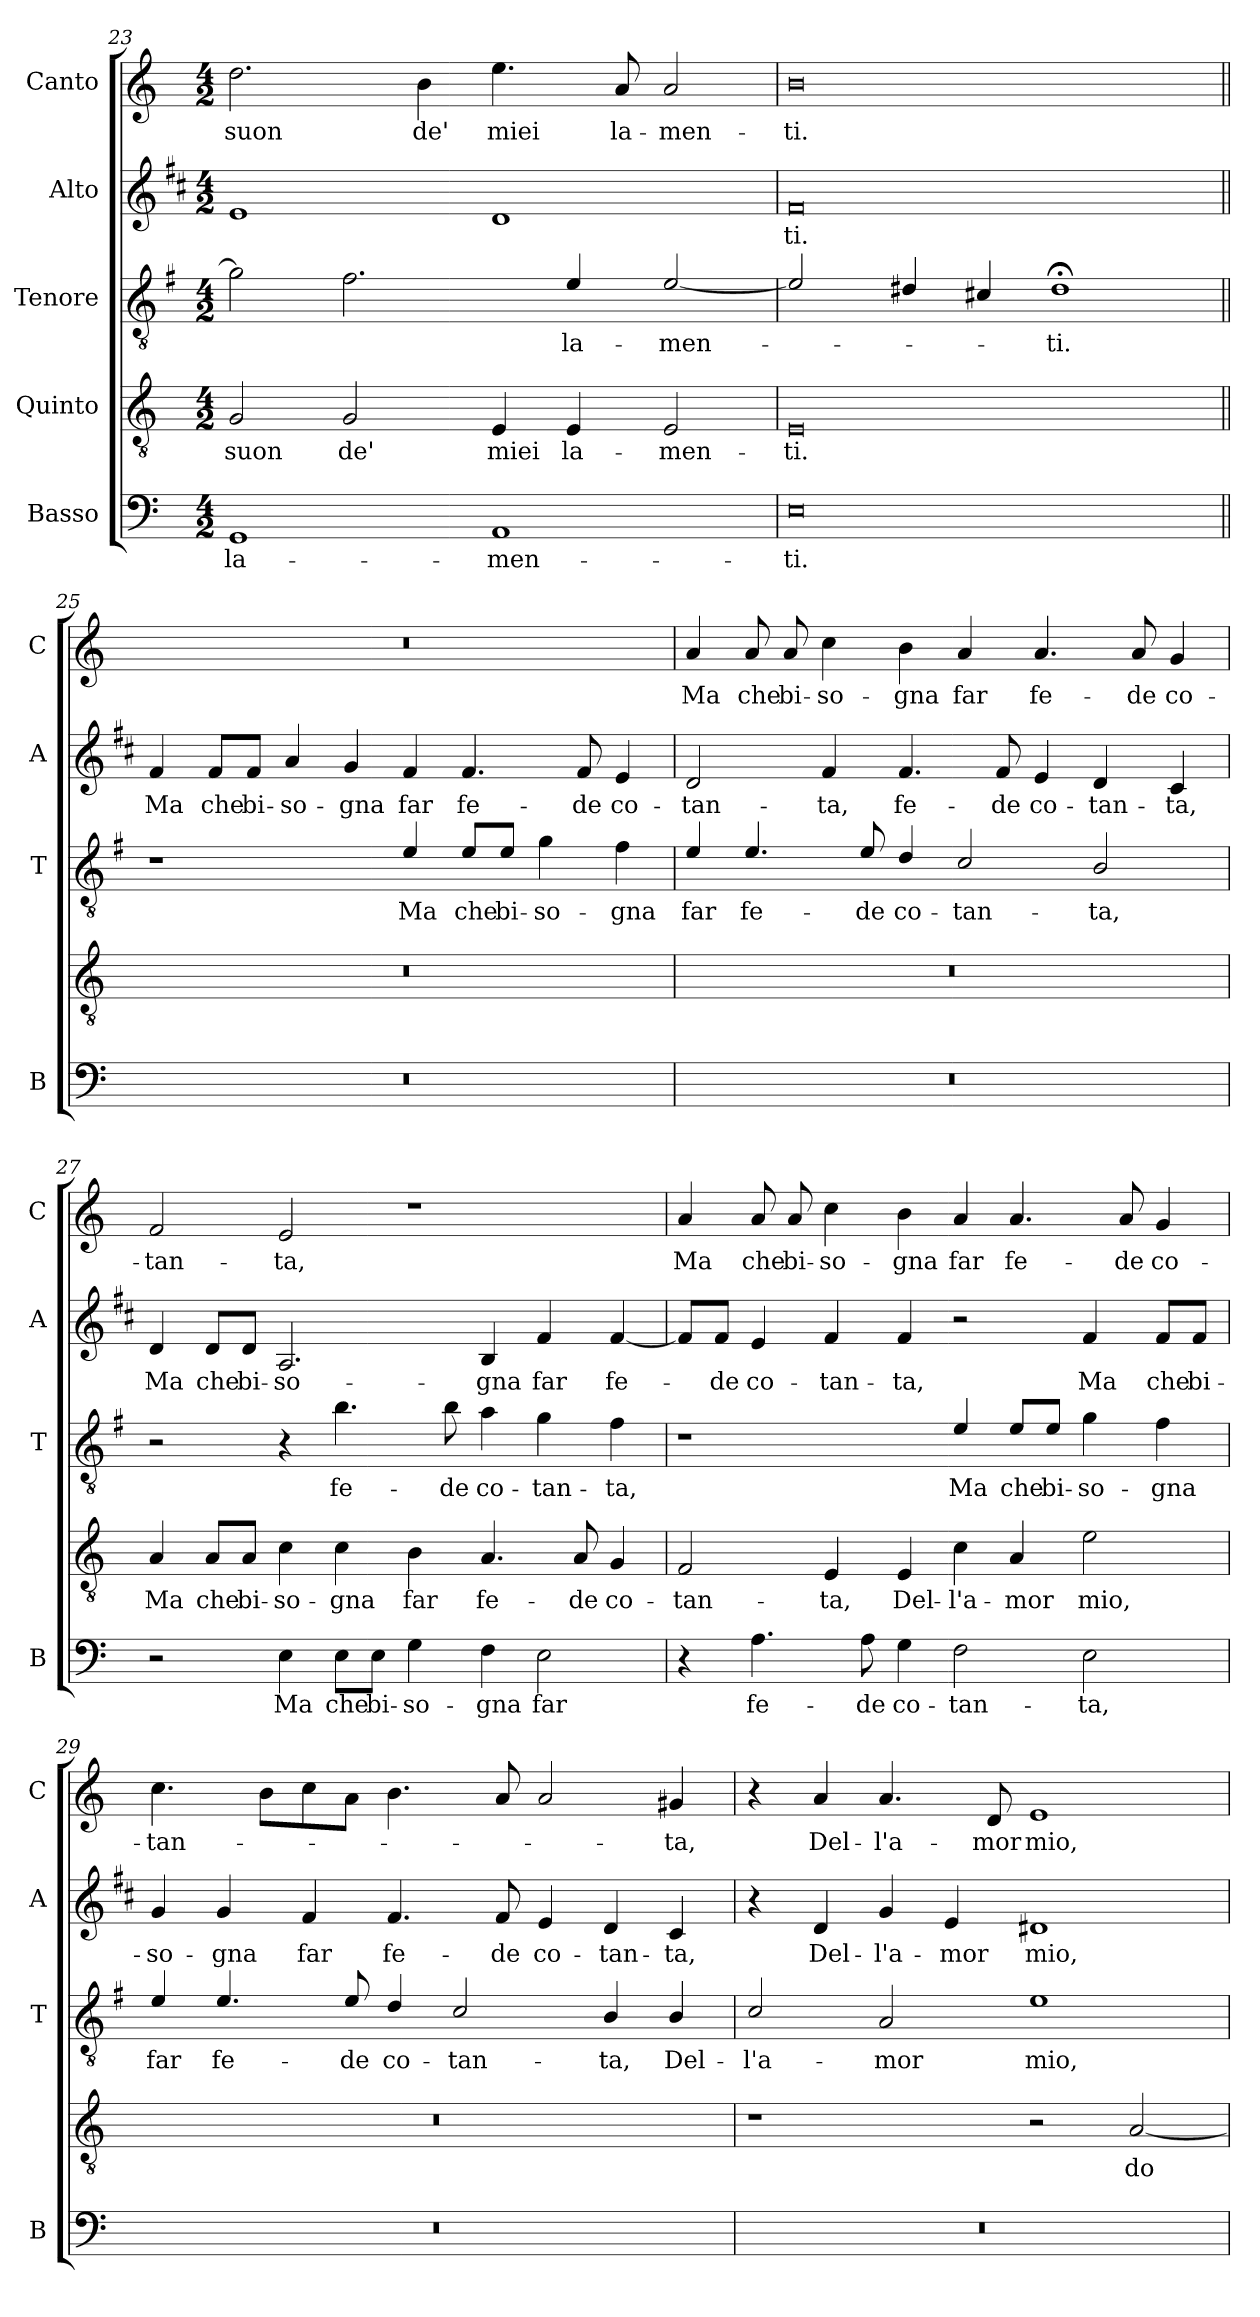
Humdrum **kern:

**kern	**text	**kern	**text	**kern	**text	**kern	**text	**kern	**text
*part5	*part5	*part4	*part4	*part3	*part3	*part2	*part2	*part1	*part1
*staff5	*staff5	*staff4	*staff4	*staff3	*staff3	*staff2	*staff2	*staff1	*staff1
*I"Basso	*	*I"Quinto	*	*I"Tenore	*	*I"Alto	*	*I"Canto	*
*I'B	*	*	*	*I'T	*	*I'A	*	*I'C	*
*clefF4	*	*clefGv2	*	*clefGv2	*	*clefG2	*	*clefG2	*
*	*	*	*	*ITrd4c7	*	*ITrd1c2	*	*	*
*k[]	*	*k[]	*	*k[]	*	*k[]	*	*k[]	*
*C:	*	*C:	*	*C:	*	*C:	*	*C:	*
*M4/2	*	*M4/2	*	*M4/2	*	*M4/2	*	*M4/2	*
=23	=23	=23	=23	=23	=23	=23	=23	=23	=23
!	!LO:LY:b	!	!LO:LY:b	!	!	!	!	!	!LO:LY:b
1GG	la-	2G/	suon	2c\]	.	1d	.	2.dd\	suon
!	!	!	!LO:LY:b	!	!	!	!	!	!
.	.	2G/	de'	2.B\	.	.	.	.	.
!	!	!	!	!	!	!	!	!	!LO:LY:b
.	.	.	.	.	.	.	.	4b\	de'
!	!LO:LY:b	!	!LO:LY:b	!	!	!	!	!	!LO:LY:b
1AA	-men-	4E/	miei	.	.	1c	.	4.ee\	miei
!	!	!	!LO:LY:b	!	!LO:LY:b	!	!	!	!
.	.	4E/	la-	4A/	la-	.	.	.	.
!	!	!	!	!	!	!	!	!	!LO:LY:b
.	.	.	.	.	.	.	.	8a/	la-
!	!	!	!LO:LY:b	!	!LO:LY:b	!	!	!	!LO:LY:b
.	.	2E/	-men-	[2A/	-men-	.	.	2a/	-men-
=24	=24	=24	=24	=24	=24	=24	=24	=24	=24
!	!LO:LY:b	!	!LO:LY:b	!	!	!	!LO:LY:b	!	!LO:LY:b
0E	-ti.	0E	-ti.	2A/]	.	0e	-ti.	0b	-ti.
.	.	.	.	4G#X/	.	.	.	.	.
.	.	.	.	4F#X/	.	.	.	.	.
!	!	!	!	!	!LO:LY:b	!	!	!	!
.	.	.	.	1G#;<	-ti.	.	.	.	.
!!LO:PB:g=z
=25||	=25||	=25||	=25||	=25||	=25||	=25||	=25||	=25||	=25||
!	!	!	!	!	!	!	!LO:LY:b	!	!
0r	.	0r	.	1r	.	4e/	Ma	0r	.
!	!	!	!	!	!	!	!LO:LY:b	!	!
.	.	.	.	.	.	8e/L	che	.	.
!	!	!	!	!	!	!	!LO:LY:b	!	!
.	.	.	.	.	.	8e/J	bi-	.	.
!	!	!	!	!	!	!	!LO:LY:b	!	!
.	.	.	.	.	.	4g/	-so-	.	.
!	!	!	!	!	!	!	!LO:LY:b	!	!
.	.	.	.	.	.	4f/	-gna	.	.
!	!	!	!	!	!LO:LY:b	!	!LO:LY:b	!	!
.	.	.	.	4A/	Ma	4e/	far	.	.
!	!	!	!	!	!LO:LY:b	!	!LO:LY:b	!	!
.	.	.	.	8A/L	che	4.e/	fe-	.	.
!	!	!	!	!	!LO:LY:b	!	!	!	!
.	.	.	.	8A/J	bi-	.	.	.	.
!	!	!	!	!	!LO:LY:b	!	!	!	!
.	.	.	.	4c\	-so-	.	.	.	.
!	!	!	!	!	!	!	!LO:LY:b	!	!
.	.	.	.	.	.	8e/	-de	.	.
!	!	!	!	!	!LO:LY:b	!	!LO:LY:b	!	!
.	.	.	.	4B\	-gna	4d/	co-	.	.
=26	=26	=26	=26	=26	=26	=26	=26	=26	=26
!	!	!	!	!	!LO:LY:b	!	!LO:LY:b	!	!LO:LY:b
0r	.	0r	.	4A/	far	2c/	-tan-	4a/	Ma
!	!	!	!	!	!LO:LY:b	!	!	!	!LO:LY:b
.	.	.	.	4.A/	fe-	.	.	8a/	che
!	!	!	!	!	!	!	!	!	!LO:LY:b
.	.	.	.	.	.	.	.	8a/	bi-
!	!	!	!	!	!	!	!LO:LY:b	!	!LO:LY:b
.	.	.	.	.	.	4e/	-ta,	4cc\	-so-
!	!	!	!	!	!LO:LY:b	!	!	!	!
.	.	.	.	8A/	-de	.	.	.	.
!	!	!	!	!	!LO:LY:b	!	!LO:LY:b	!	!LO:LY:b
.	.	.	.	4G/	co-	4.e/	fe-	4b\	-gna
!	!	!	!	!	!LO:LY:b	!	!	!	!LO:LY:b
.	.	.	.	2F/	-tan-	.	.	4a/	far
!	!	!	!	!	!	!	!LO:LY:b	!	!
.	.	.	.	.	.	8e/	-de	.	.
!	!	!	!	!	!	!	!LO:LY:b	!	!LO:LY:b
.	.	.	.	.	.	4d/	co-	4.a/	fe-
!	!	!	!	!	!LO:LY:b	!	!LO:LY:b	!	!
.	.	.	.	2E/	-ta,	4c/	-tan-	.	.
!	!	!	!	!	!	!	!	!	!LO:LY:b
.	.	.	.	.	.	.	.	8a/	-de
!	!	!	!	!	!	!	!LO:LY:b	!	!LO:LY:b
.	.	.	.	.	.	4B/	-ta,	4g/	co-
=27	=27	=27	=27	=27	=27	=27	=27	=27	=27
!	!	!	!LO:LY:b	!	!	!	!LO:LY:b	!	!LO:LY:b
2r	.	4A/	Ma	2r	.	4c/	Ma	2f/	-tan-
!	!	!	!LO:LY:b	!	!	!	!LO:LY:b	!	!
.	.	8A/L	che	.	.	8c/L	che	.	.
!	!	!	!LO:LY:b	!	!	!	!LO:LY:b	!	!
.	.	8A/J	bi-	.	.	8c/J	bi-	.	.
!	!LO:LY:b	!	!LO:LY:b	!	!	!	!LO:LY:b	!	!LO:LY:b
4E\	Ma	4c\	-so-	4r	.	2.G/	-so-	2e/	-ta,
!	!LO:LY:b	!	!LO:LY:b	!	!LO:LY:b	!	!	!	!
8E\L	che	4c\	-gna	4.e\	fe-	.	.	.	.
!	!LO:LY:b	!	!	!	!	!	!	!	!
8E\J	bi-	.	.	.	.	.	.	.	.
!	!LO:LY:b	!	!LO:LY:b	!	!	!	!	!	!
4G\	-so-	4B\	far	.	.	.	.	1r	.
!	!	!	!	!	!LO:LY:b	!	!	!	!
.	.	.	.	8e\	-de	.	.	.	.
!	!LO:LY:b	!	!LO:LY:b	!	!LO:LY:b	!	!LO:LY:b	!	!
4F\	-gna	4.A/	fe-	4d\	co-	4A/	-gna	.	.
!	!LO:LY:b	!	!	!	!LO:LY:b	!	!LO:LY:b	!	!
2E\	far	.	.	4c\	-tan-	4e/	far	.	.
!	!	!	!LO:LY:b	!	!	!	!	!	!
.	.	8A/	-de	.	.	.	.	.	.
!	!	!	!LO:LY:b	!	!LO:LY:b	!	!LO:LY:b	!	!
.	.	4G/	co-	4B\	-ta,	[4e/	fe-	.	.
!!LO:LB:g=z
=28	=28	=28	=28	=28	=28	=28	=28	=28	=28
!	!	!	!LO:LY:b	!	!	!	!	!	!LO:LY:b
4r	.	2F/	-tan-	1r	.	8e/L]	.	4a/	Ma
!	!	!	!	!	!	!	!LO:LY:b	!	!
.	.	.	.	.	.	8e/J	-de	.	.
!	!LO:LY:b	!	!	!	!	!	!LO:LY:b	!	!LO:LY:b
4.A\	fe-	.	.	.	.	4d/	co-	8a/	che
!	!	!	!	!	!	!	!	!	!LO:LY:b
.	.	.	.	.	.	.	.	8a/	bi-
!	!	!	!LO:LY:b	!	!	!	!LO:LY:b	!	!LO:LY:b
.	.	4E/	-ta,	.	.	4e/	-tan-	4cc\	-so-
!	!LO:LY:b	!	!	!	!	!	!	!	!
8A\	-de	.	.	.	.	.	.	.	.
!	!LO:LY:b	!	!LO:LY:b	!	!	!	!LO:LY:b	!	!LO:LY:b
4G\	co-	4E/	Del-	.	.	4e/	-ta,	4b\	-gna
!	!LO:LY:b	!	!LO:LY:b	!	!LO:LY:b	!	!	!	!LO:LY:b
2F\	-tan-	4c\	-l'a-	4A/	Ma	2r	.	4a/	far
!	!	!	!LO:LY:b	!	!LO:LY:b	!	!	!	!LO:LY:b
.	.	4A/	-mor	8A/L	che	.	.	4.a/	fe-
!	!	!	!	!	!LO:LY:b	!	!	!	!
.	.	.	.	8A/J	bi-	.	.	.	.
!	!LO:LY:b	!	!LO:LY:b	!	!LO:LY:b	!	!LO:LY:b	!	!
2E\	-ta,	2e\	mio,	4c\	-so-	4e/	Ma	.	.
!	!	!	!	!	!	!	!	!	!LO:LY:b
.	.	.	.	.	.	.	.	8a/	-de
!	!	!	!	!	!LO:LY:b	!	!LO:LY:b	!	!LO:LY:b
.	.	.	.	4B\	-gna	8e/L	che	4g/	co-
!	!	!	!	!	!	!	!LO:LY:b	!	!
.	.	.	.	.	.	8e/J	bi-	.	.
=29	=29	=29	=29	=29	=29	=29	=29	=29	=29
!	!	!	!	!	!LO:LY:b	!	!LO:LY:b	!	!LO:LY:b
0r	.	0r	.	4A/	far	4f/	-so-	4.cc\	-tan-
!	!	!	!	!	!LO:LY:b	!	!LO:LY:b	!	!
.	.	.	.	4.A/	fe-	4f/	-gna	.	.
.	.	.	.	.	.	.	.	8b\L	.
!	!	!	!	!	!	!	!LO:LY:b	!	!
.	.	.	.	.	.	4e/	far	8cc\	.
!	!	!	!	!	!LO:LY:b	!	!	!	!
.	.	.	.	8A/	-de	.	.	8a\J	.
!	!	!	!	!	!LO:LY:b	!	!LO:LY:b	!	!
.	.	.	.	4G/	co-	4.e/	fe-	4.b\	.
!	!	!	!	!	!LO:LY:b	!	!	!	!
.	.	.	.	2F/	-tan-	.	.	.	.
!	!	!	!	!	!	!	!LO:LY:b	!	!
.	.	.	.	.	.	8e/	-de	8a/	.
!	!	!	!	!	!	!	!LO:LY:b	!	!
.	.	.	.	.	.	4d/	co-	2a/	.
!	!	!	!	!	!LO:LY:b	!	!LO:LY:b	!	!
.	.	.	.	4E/	-ta,	4c/	-tan-	.	.
!	!	!	!	!	!LO:LY:b	!	!LO:LY:b	!	!LO:LY:b
.	.	.	.	4E/	Del-	4B/	-ta,	4g#X/	-ta,
=30	=30	=30	=30	=30	=30	=30	=30	=30	=30
!	!	!	!	!	!LO:LY:b	!	!	!	!
0r	.	1r	.	2F/	-l'a-	4r	.	4r	.
!	!	!	!	!	!	!	!LO:LY:b	!	!LO:LY:b
.	.	.	.	.	.	4c/	Del-	4a/	Del-
!	!	!	!	!	!LO:LY:b	!	!LO:LY:b	!	!LO:LY:b
.	.	.	.	2D/	-mor	4f/	-l'a-	4.a/	-l'a-
!	!	!	!	!	!	!	!LO:LY:b	!	!
.	.	.	.	.	.	4d/	-mor	.	.
!	!	!	!	!	!	!	!	!	!LO:LY:b
.	.	.	.	.	.	.	.	8d/	-mor
!	!	!	!	!	!LO:LY:b	!	!LO:LY:b	!	!LO:LY:b
.	.	2r	.	1A	mio,	1c#X	mio,	1e	mio,
!	!	!	!LO:LY:b	!	!	!	!	!	!
.	.	[2A/	do-	.	.	.	.	.	.
=	=	=	=	=	=	=	=	=	=
*-	*-	*-	*-	*-	*-	*-	*-	*-	*-
